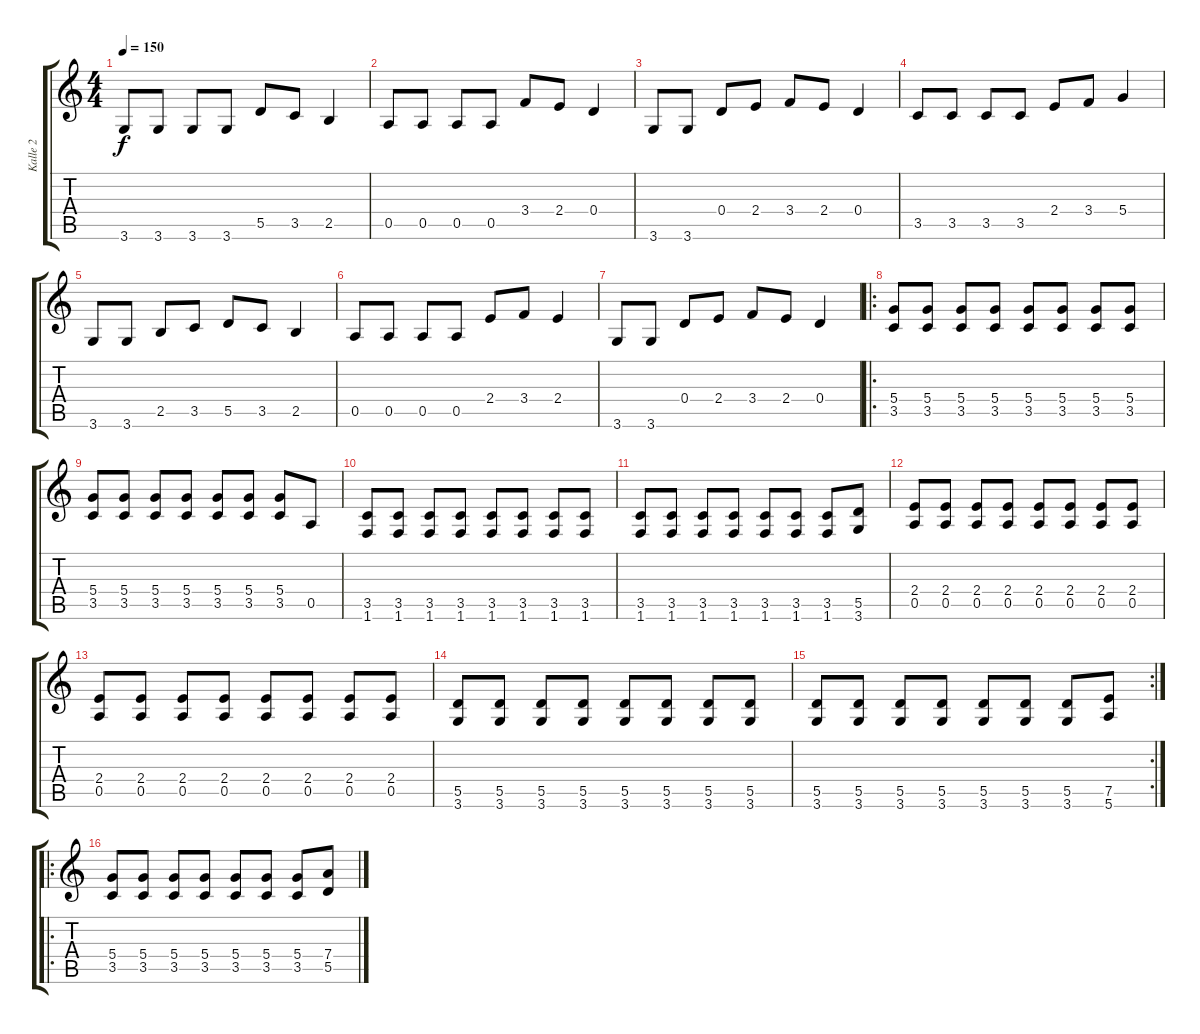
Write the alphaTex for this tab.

\track ("Kalle 2" "Kalle 2") {instrument distortionguitar}
\staff {score tabs}
\tuning (E4 B3 G3 D3 A2 E2) {hide}
\ts (4 4)
\tempo 150
\clef g2
\ks c
3.6.8{dy f} 3.6.8 3.6.8 3.6.8 5.5.8 3.5.8 2.5.4 |
0.5.8 0.5.8 0.5.8 0.5.8 3.4.8 2.4.8 0.4.4 |
3.6.8 3.6.8 0.4.8 2.4.8 3.4.8 2.4.8 0.4.4 |
3.5.8 3.5.8 3.5.8 3.5.8 2.4.8 3.4.8 5.4.4 |
3.6.8 3.6.8 2.5.8 3.5.8 5.5.8 3.5.8 2.5.4 |
0.5.8 0.5.8 0.5.8 0.5.8 2.4.8 3.4.8 2.4.4 |
3.6.8 3.6.8 0.4.8 2.4.8 3.4.8 2.4.8 0.4.4 |
\ro
(5.4 3.5).8{instrument distortionguitar} (5.4 3.5).8 (5.4 3.5).8 (5.4 3.5).8 (5.4 3.5).8 (5.4 3.5).8 (5.4 3.5).8 (5.4 3.5).8 |
(5.4 3.5).8 (5.4 3.5).8 (5.4 3.5).8 (5.4 3.5).8 (5.4 3.5).8 (5.4 3.5).8 (5.4 3.5).8 0.5.8 |
(3.5 1.6).8 (3.5 1.6).8 (3.5 1.6).8 (3.5 1.6).8 (3.5 1.6).8 (3.5 1.6).8 (3.5 1.6).8 (3.5 1.6).8 |
(3.5 1.6).8 (3.5 1.6).8 (3.5 1.6).8 (3.5 1.6).8 (3.5 1.6).8 (3.5 1.6).8 (3.5 1.6).8 (5.5 3.6).8 |
(2.4 0.5).8 (2.4 0.5).8 (2.4 0.5).8 (2.4 0.5).8 (2.4 0.5).8 (2.4 0.5).8 (2.4 0.5).8 (2.4 0.5).8 |
(2.4 0.5).8 (2.4 0.5).8 (2.4 0.5).8 (2.4 0.5).8 (2.4 0.5).8 (2.4 0.5).8 (2.4 0.5).8 (2.4 0.5).8 |
(5.5 3.6).8 (5.5 3.6).8 (5.5 3.6).8 (5.5 3.6).8 (5.5 3.6).8 (5.5 3.6).8 (5.5 3.6).8 (5.5 3.6).8 |
\rc 2
(5.5 3.6).8 (5.5 3.6).8 (5.5 3.6).8 (5.5 3.6).8 (5.5 3.6).8 (5.5 3.6).8 (5.5 3.6).8 (7.5 5.6).8 |
\ro
(5.4 3.5).8 (5.4 3.5).8 (5.4 3.5).8 (5.4 3.5).8 (5.4 3.5).8 (5.4 3.5).8 (5.4 3.5).8 (7.4 5.5).8
